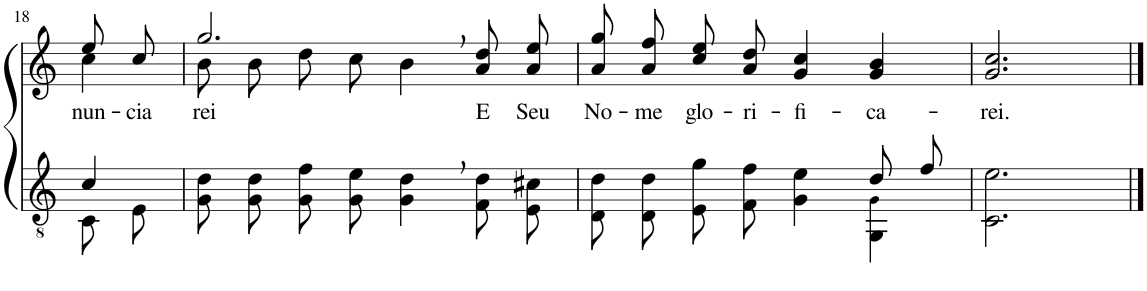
**kern	**kern	**text
*part2	*part1	*part1
*staff2	*staff1	*staff1
*I"Parte III e IV	*I"Parte I e II	*
!!LO:PB:g=z
*clefGv2	*clefG2	*
*Trd3c5	*Trd3c5	*
*k[]	*k[]	*
*M4/4	*M4/4	*
=18	=18	=18
*^	*^	*
!	!	!	!	!LO:LY:b
4c/	8C\L	8ee/L	4cc\	-nun-
!	!	!	!	!LO:LY:b
.	8E\J	8cc/J	.	-cia-
=19	=19	=19	=19	=19
!	!	!	!	!LO:LY:b
*v	*v	*	*	*
8G\ 8d\L	2.gg,/	8b\L	-rei
8G\ 8d\J	.	8b\J	.
8G\ 8f\L	.	8dd\L	.
8G\ 8e\J	.	8cc\J	.
4G\, 4d\,	.	4b\	.
!	!	!	!LO:LY:b
8F/ 8d/L	8a\ 8dd\L	4ryy	E
!	!	!	!LO:LY:b
8E/ 8c#X/J	8a\ 8ee\J	.	Seu
*	*v	*v	*
=20	=20	=20
*^	*	*
!	!	!	!LO:LY:b
2ryy	8D/ 8d/L	8a\ 8gg\L	No-
!	!	!	!LO:LY:b
.	8D/ 8d/J	8a\ 8ff\J	-me
!	!	!	!LO:LY:b
.	8E\ 8g\L	8cc\ 8ee\L	glo-
!	!	!	!LO:LY:b
.	8F\ 8f\J	8a\ 8dd\J	-ri-
!	!	!	!LO:LY:b
4ryy	4G\ 4e\	4g/ 4cc/	-fi-
!	!	!	!LO:LY:b
8d/L	4GG\ 4G!\	4g/ 4b/	-ca-
8f/J	.	.	.
*v	*v	*	*
=21	=21	=21
!	!	!LO:LY:b
2.C\ 2.e\	2.g/ 2.cc/	-rei.
==	==	==
*-	*-	*-
